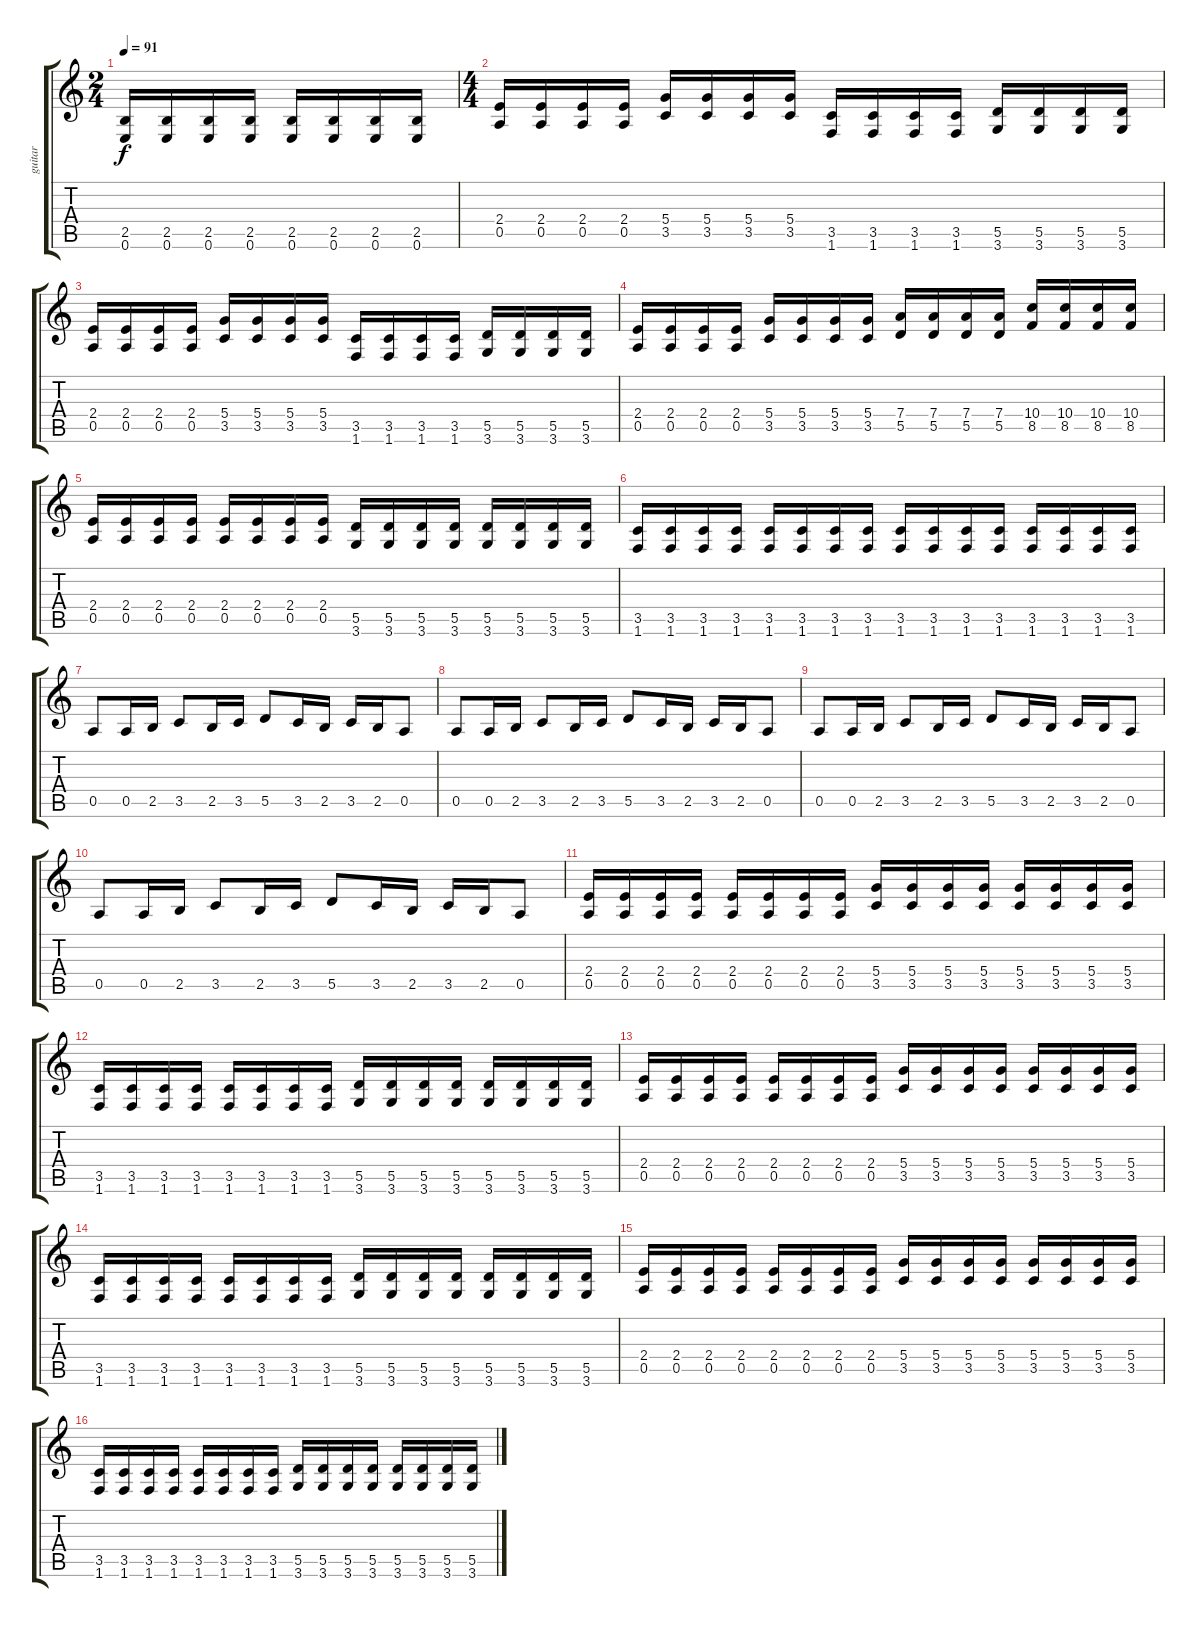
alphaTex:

\track ("guitar" "guitar") {instrument distortionguitar}
\staff {score tabs}
\tuning (E4 B3 G3 D3 A2 E2) {hide}
\ts (2 4)
\tempo 91
\clef g2
\ks c
(2.5 0.6).16{dy f} (2.5 0.6).16 (2.5 0.6).16 (2.5 0.6).16 (2.5 0.6).16 (2.5 0.6).16 (2.5 0.6).16 (2.5 0.6).16 |
\ts (4 4)
(2.4 0.5).16 (2.4 0.5).16 (2.4 0.5).16 (2.4 0.5).16 (5.4 3.5).16 (5.4 3.5).16 (5.4 3.5).16 (5.4 3.5).16 (3.5 1.6).16 (3.5 1.6).16 (3.5 1.6).16 (3.5 1.6).16 (5.5 3.6).16 (5.5 3.6).16 (5.5 3.6).16 (5.5 3.6).16 |
(2.4 0.5).16 (2.4 0.5).16 (2.4 0.5).16 (2.4 0.5).16 (5.4 3.5).16 (5.4 3.5).16 (5.4 3.5).16 (5.4 3.5).16 (3.5 1.6).16 (3.5 1.6).16 (3.5 1.6).16 (3.5 1.6).16 (5.5 3.6).16 (5.5 3.6).16 (5.5 3.6).16 (5.5 3.6).16 |
(2.4 0.5).16 (2.4 0.5).16 (2.4 0.5).16 (2.4 0.5).16 (5.4 3.5).16 (5.4 3.5).16 (5.4 3.5).16 (5.4 3.5).16 (7.4 5.5).16 (7.4 5.5).16 (7.4 5.5).16 (7.4 5.5).16 (10.4 8.5).16 (10.4 8.5).16 (10.4 8.5).16 (10.4 8.5).16 |
(2.4 0.5).16 (2.4 0.5).16 (2.4 0.5).16 (2.4 0.5).16 (2.4 0.5).16 (2.4 0.5).16 (2.4 0.5).16 (2.4 0.5).16 (5.5 3.6).16 (5.5 3.6).16 (5.5 3.6).16 (5.5 3.6).16 (5.5 3.6).16 (5.5 3.6).16 (5.5 3.6).16 (5.5 3.6).16 |
(3.5 1.6).16 (3.5 1.6).16 (3.5 1.6).16 (3.5 1.6).16 (3.5 1.6).16 (3.5 1.6).16 (3.5 1.6).16 (3.5 1.6).16 (3.5 1.6).16 (3.5 1.6).16 (3.5 1.6).16 (3.5 1.6).16 (3.5 1.6).16 (3.5 1.6).16 (3.5 1.6).16 (3.5 1.6).16 |
0.5.8 0.5.16 2.5.16 3.5.8 2.5.16 3.5.16 5.5.8 3.5.16 2.5.16 3.5.16 2.5.16 0.5.8 |
0.5.8 0.5.16 2.5.16 3.5.8 2.5.16 3.5.16 5.5.8 3.5.16 2.5.16 3.5.16 2.5.16 0.5.8 |
0.5.8 0.5.16 2.5.16 3.5.8 2.5.16 3.5.16 5.5.8 3.5.16 2.5.16 3.5.16 2.5.16 0.5.8 |
0.5.8 0.5.16 2.5.16 3.5.8 2.5.16 3.5.16 5.5.8 3.5.16 2.5.16 3.5.16 2.5.16 0.5.8 |
(2.4 0.5).16 (2.4 0.5).16 (2.4 0.5).16 (2.4 0.5).16 (2.4 0.5).16 (2.4 0.5).16 (2.4 0.5).16 (2.4 0.5).16 (5.4 3.5).16 (5.4 3.5).16 (5.4 3.5).16 (5.4 3.5).16 (5.4 3.5).16 (5.4 3.5).16 (5.4 3.5).16 (5.4 3.5).16 |
(3.5 1.6).16 (3.5 1.6).16 (3.5 1.6).16 (3.5 1.6).16 (3.5 1.6).16 (3.5 1.6).16 (3.5 1.6).16 (3.5 1.6).16 (5.5 3.6).16 (5.5 3.6).16 (5.5 3.6).16 (5.5 3.6).16 (5.5 3.6).16 (5.5 3.6).16 (5.5 3.6).16 (5.5 3.6).16 |
(2.4 0.5).16 (2.4 0.5).16 (2.4 0.5).16 (2.4 0.5).16 (2.4 0.5).16 (2.4 0.5).16 (2.4 0.5).16 (2.4 0.5).16 (5.4 3.5).16 (5.4 3.5).16 (5.4 3.5).16 (5.4 3.5).16 (5.4 3.5).16 (5.4 3.5).16 (5.4 3.5).16 (5.4 3.5).16 |
(3.5 1.6).16 (3.5 1.6).16 (3.5 1.6).16 (3.5 1.6).16 (3.5 1.6).16 (3.5 1.6).16 (3.5 1.6).16 (3.5 1.6).16 (5.5 3.6).16 (5.5 3.6).16 (5.5 3.6).16 (5.5 3.6).16 (5.5 3.6).16 (5.5 3.6).16 (5.5 3.6).16 (5.5 3.6).16 |
(2.4 0.5).16 (2.4 0.5).16 (2.4 0.5).16 (2.4 0.5).16 (2.4 0.5).16 (2.4 0.5).16 (2.4 0.5).16 (2.4 0.5).16 (5.4 3.5).16 (5.4 3.5).16 (5.4 3.5).16 (5.4 3.5).16 (5.4 3.5).16 (5.4 3.5).16 (5.4 3.5).16 (5.4 3.5).16 |
(3.5 1.6).16 (3.5 1.6).16 (3.5 1.6).16 (3.5 1.6).16 (3.5 1.6).16 (3.5 1.6).16 (3.5 1.6).16 (3.5 1.6).16 (5.5 3.6).16 (5.5 3.6).16 (5.5 3.6).16 (5.5 3.6).16 (5.5 3.6).16 (5.5 3.6).16 (5.5 3.6).16 (5.5 3.6).16
